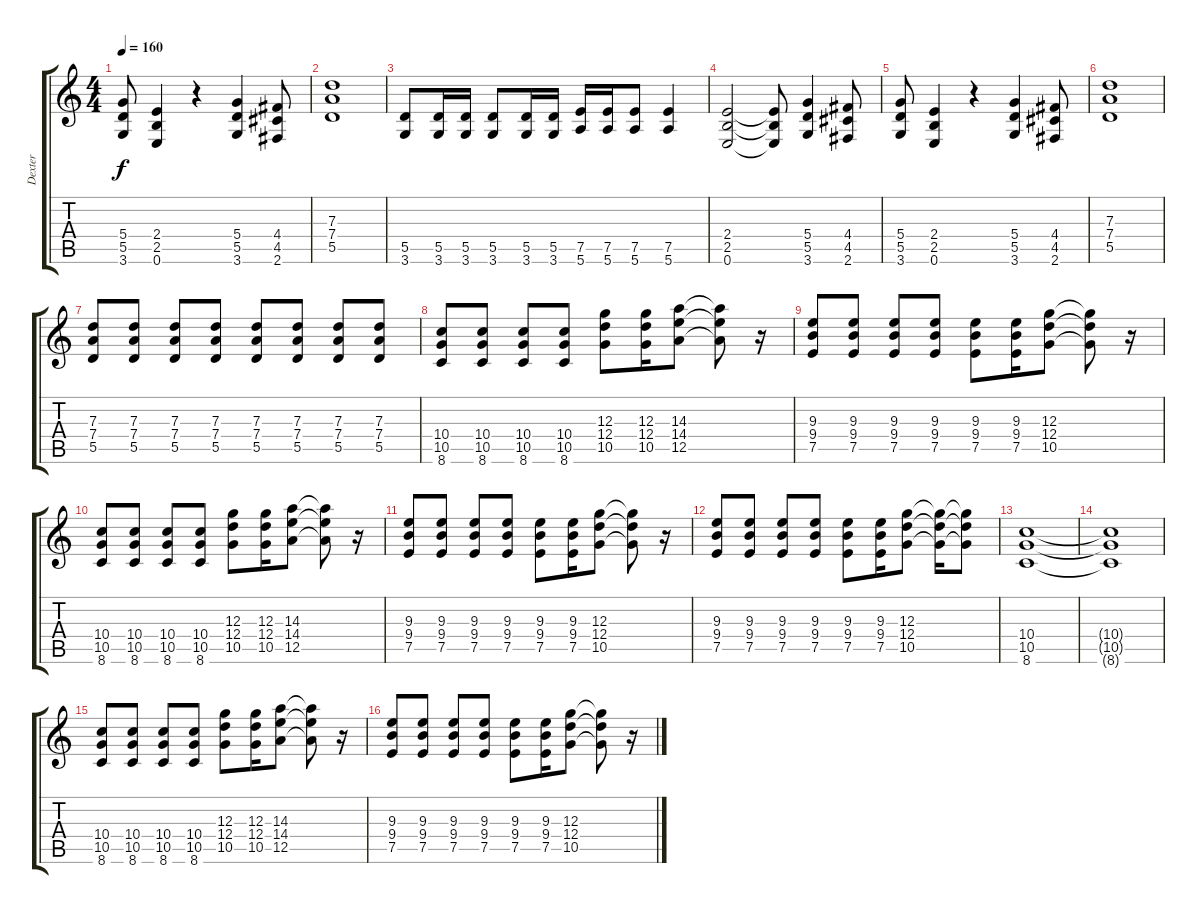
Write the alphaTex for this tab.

\track ("Dexter" "Dexter") {instrument distortionguitar}
\staff {score tabs}
\tuning (E4 B3 G3 D3 A2 E2) {hide}
\ts (4 4)
\tempo 160
\clef g2
\ks c
(5.4 5.5 3.6).8{dy f} (2.4 2.5 0.6).4 r.4 (5.4 5.5 3.6).4 (4.4 4.5 2.6).8 |
(7.3 7.4 5.5).1 |
(5.5 3.6).8 (5.5 3.6).16 (5.5 3.6).16 (5.5 3.6).8 (5.5 3.6).16 (5.5 3.6).16 (7.5 5.6).16 (7.5 5.6).16 (7.5 5.6).8 (7.5 5.6).4 |
(2.4 2.5 0.6).2 (2.4{t} 2.5{t} 0.6{t}).8 (5.4 5.5 3.6).4 (4.4 4.5 2.6).8 |
(5.4 5.5 3.6).8 (2.4 2.5 0.6).4 r.4 (5.4 5.5 3.6).4 (4.4 4.5 2.6).8 |
(7.3 7.4 5.5).1 |
(7.3 7.4 5.5).8 (7.3 7.4 5.5).8 (7.3 7.4 5.5).8 (7.3 7.4 5.5).8 (7.3 7.4 5.5).8 (7.3 7.4 5.5).8 (7.3 7.4 5.5).8 (7.3 7.4 5.5).8 |
(10.4 10.5 8.6).8 (10.4 10.5 8.6).8 (10.4 10.5 8.6).8 (10.4 10.5 8.6).8 (12.3 12.4 10.5).8 (12.3 12.4 10.5).16 (14.3 14.4 12.5).8 (14.3{t} 14.4{t} 12.5{t}).8 r.16 |
(9.3 9.4 7.5).8 (9.3 9.4 7.5).8 (9.3 9.4 7.5).8 (9.3 9.4 7.5).8 (9.3 9.4 7.5).8 (9.3 9.4 7.5).16 (12.3 12.4 10.5).8 (12.3{t} 12.4{t} 10.5{t}).8 r.16 |
(10.4 10.5 8.6).8 (10.4 10.5 8.6).8 (10.4 10.5 8.6).8 (10.4 10.5 8.6).8 (12.3 12.4 10.5).8 (12.3 12.4 10.5).16 (14.3 14.4 12.5).8 (14.3{t} 14.4{t} 12.5{t}).8 r.16 |
(9.3 9.4 7.5).8 (9.3 9.4 7.5).8 (9.3 9.4 7.5).8 (9.3 9.4 7.5).8 (9.3 9.4 7.5).8 (9.3 9.4 7.5).16 (12.3 12.4 10.5).8 (12.3{t} 12.4{t} 10.5{t}).8 r.16 |
(9.3 9.4 7.5).8 (9.3 9.4 7.5).8 (9.3 9.4 7.5).8 (9.3 9.4 7.5).8 (9.3 9.4 7.5).8 (9.3 9.4 7.5).16 (12.3 12.4 10.5).8 (12.3{t} 12.4{t} 10.5{t}).16 (12.3{t} 12.4{t} 10.5{t}).8 |
(10.4 10.5 8.6).1 |
(10.4{t} 10.5{t} 8.6{t}).1 |
(10.4 10.5 8.6).8 (10.4 10.5 8.6).8 (10.4 10.5 8.6).8 (10.4 10.5 8.6).8 (12.3 12.4 10.5).8 (12.3 12.4 10.5).16 (14.3 14.4 12.5).8 (14.3{t} 14.4{t} 12.5{t}).8 r.16 |
(9.3 9.4 7.5).8 (9.3 9.4 7.5).8 (9.3 9.4 7.5).8 (9.3 9.4 7.5).8 (9.3 9.4 7.5).8 (9.3 9.4 7.5).16 (12.3 12.4 10.5).8 (12.3{t} 12.4{t} 10.5{t}).8 r.16
